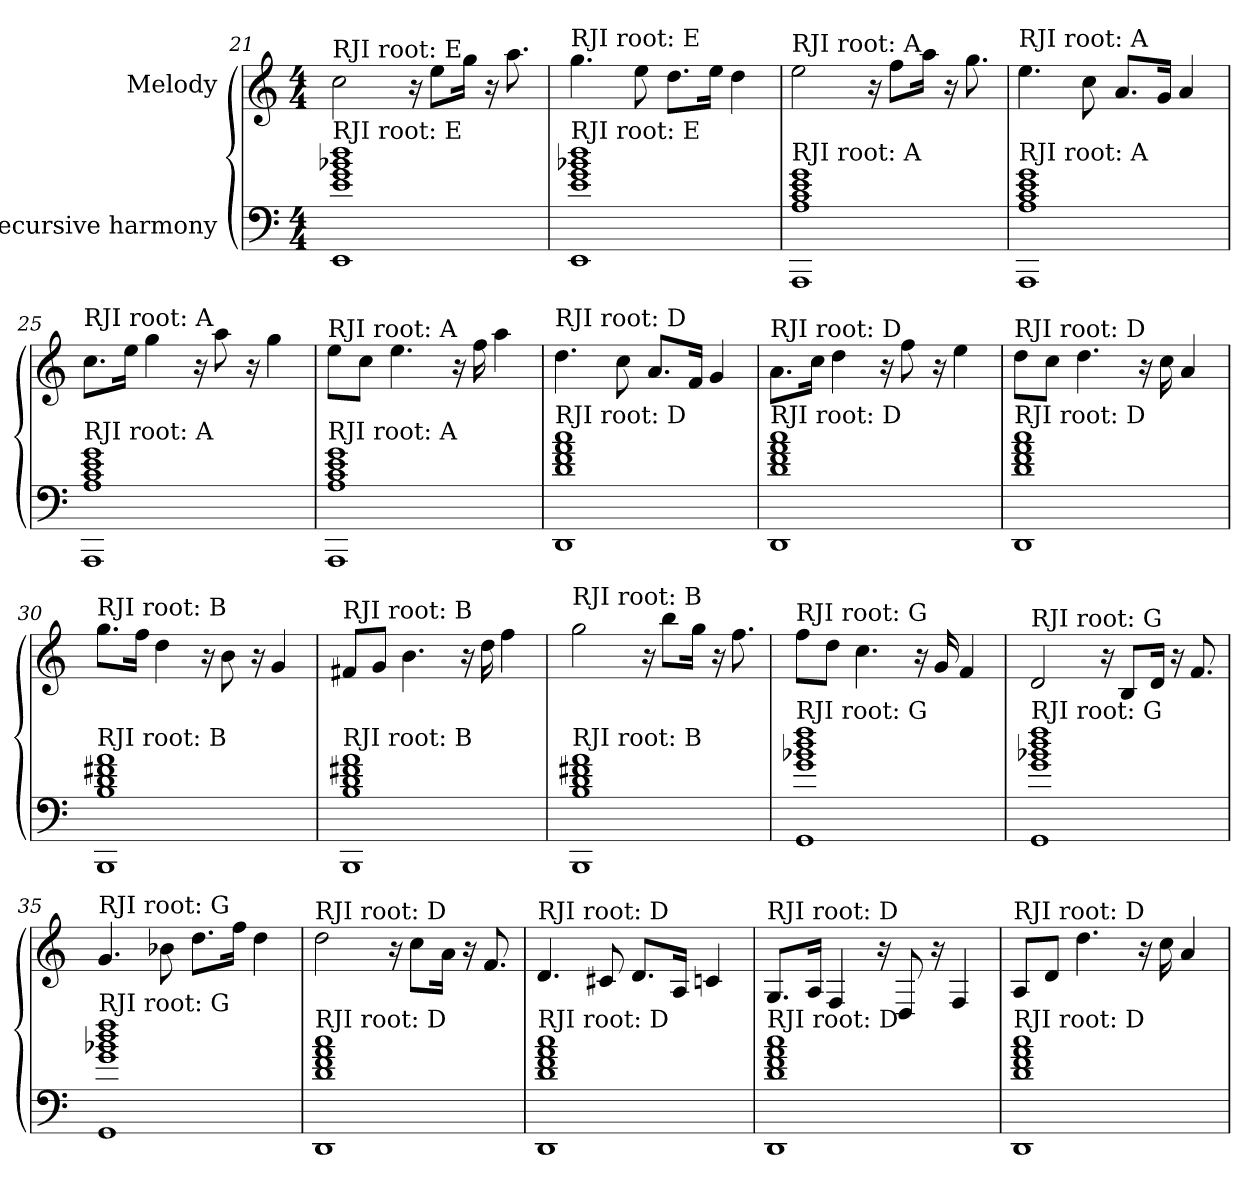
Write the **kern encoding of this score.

**kern	**kern
*part2	*part1
*staff2	*staff1
*I"Recursive harmony	*I"Melody
*clefF4	*clefG2
*k[]	*k[]
*M4/4	*M4/4
=21	=21
!	!LO:TX:a:t=RJI root&colon; E
!LO:TX:a:t=RJI root&colon; E	!
1EE 1e 1g 1b- 1dd	2cc
.	16r
.	8ee\L
.	16gg\Jk
.	16r
.	8.aa
=22	=22
!	!LO:TX:a:t=RJI root&colon; E
!LO:TX:a:t=RJI root&colon; E	!
1EE 1e 1g 1b- 1dd	4.gg
.	8ee
.	8.dd\L
.	16ee\Jk
.	4dd
=23	=23
!	!LO:TX:a:t=RJI root&colon; A
!LO:TX:a:t=RJI root&colon; A	!
1AAA 1A 1c 1e 1g	2ee
.	16r
.	8ff\L
.	16aa\Jk
.	16r
.	8.gg
=24	=24
!	!LO:TX:a:t=RJI root&colon; A
!LO:TX:a:t=RJI root&colon; A	!
1AAA 1A 1c 1e 1g	4.ee
.	8cc
.	8.a/L
.	16g/Jk
.	4a
=25	=25
!	!LO:TX:a:t=RJI root&colon; A
!LO:TX:a:t=RJI root&colon; A	!
1AAA 1A 1c 1e 1g	8.cc\L
.	16ee\Jk
.	4gg
.	16r
.	8aa
.	16r
.	4gg
=26	=26
!	!LO:TX:a:t=RJI root&colon; A
!LO:TX:a:t=RJI root&colon; A	!
1AAA 1A 1c 1e 1g	8ee\L
.	8cc\J
.	4.ee
.	16r
.	16ff
.	4aa
=27	=27
!	!LO:TX:a:t=RJI root&colon; D
!LO:TX:a:t=RJI root&colon; D	!
1DD 1d 1f 1a 1cc	4.dd
.	8cc
.	8.a/L
.	16f/Jk
.	4g
=28	=28
!	!LO:TX:a:t=RJI root&colon; D
!LO:TX:a:t=RJI root&colon; D	!
1DD 1d 1f 1a 1cc	8.a\L
.	16cc\Jk
.	4dd
.	16r
.	8ff
.	16r
.	4ee
=29	=29
!	!LO:TX:a:t=RJI root&colon; D
!LO:TX:a:t=RJI root&colon; D	!
1DD 1d 1f 1a 1cc	8dd\L
.	8cc\J
.	4.dd
.	16r
.	16cc
.	4a
=30	=30
!	!LO:TX:a:t=RJI root&colon; B
!LO:TX:a:t=RJI root&colon; B	!
1BBB 1B 1d 1f# 1a	8.gg\L
.	16ff\Jk
.	4dd
.	16r
.	8b
.	16r
.	4g
=31	=31
!	!LO:TX:a:t=RJI root&colon; B
!LO:TX:a:t=RJI root&colon; B	!
1BBB 1B 1d 1f# 1a	8f#/L
.	8g/J
.	4.b
.	16r
.	16dd
.	4ff
=32	=32
!	!LO:TX:a:t=RJI root&colon; B
!LO:TX:a:t=RJI root&colon; B	!
1BBB 1B 1d 1f# 1a	2gg
.	16r
.	8bb\L
.	16gg\Jk
.	16r
.	8.ff
=33	=33
!	!LO:TX:a:t=RJI root&colon; G
!LO:TX:a:t=RJI root&colon; G	!
1GG 1g 1b- 1dd 1ff	8ff\L
.	8dd\J
.	4.cc
.	16r
.	16g
.	4f
=34	=34
!	!LO:TX:a:t=RJI root&colon; G
!LO:TX:a:t=RJI root&colon; G	!
1GG 1g 1b- 1dd 1ff	2d
.	16r
.	8B/L
.	16d/Jk
.	16r
.	8.f
=35	=35
!	!LO:TX:a:t=RJI root&colon; G
!LO:TX:a:t=RJI root&colon; G	!
1GG 1g 1b- 1dd 1ff	4.g
.	8b-
.	8.dd\L
.	16ff\Jk
.	4dd
=36	=36
!	!LO:TX:a:t=RJI root&colon; D
!LO:TX:a:t=RJI root&colon; D	!
1DD 1d 1f 1a 1cc	2dd
.	16r
.	8cc\L
.	16a\Jk
.	16r
.	8.f
=37	=37
!	!LO:TX:a:t=RJI root&colon; D
!LO:TX:a:t=RJI root&colon; D	!
1DD 1d 1f 1a 1cc	4.d
.	8c#
.	8.d/L
.	16A/Jk
.	4c
=38	=38
!	!LO:TX:a:t=RJI root&colon; D
!LO:TX:a:t=RJI root&colon; D	!
1DD 1d 1f 1a 1cc	8.G/L
.	16A/Jk
.	4F
.	16r
.	8D
.	16r
.	4F
=39	=39
!	!LO:TX:a:t=RJI root&colon; D
!LO:TX:a:t=RJI root&colon; D	!
1DD 1d 1f 1a 1cc	8A/L
.	8d/J
.	4.dd
.	16r
.	16cc
.	4a
=	=
*-	*-
